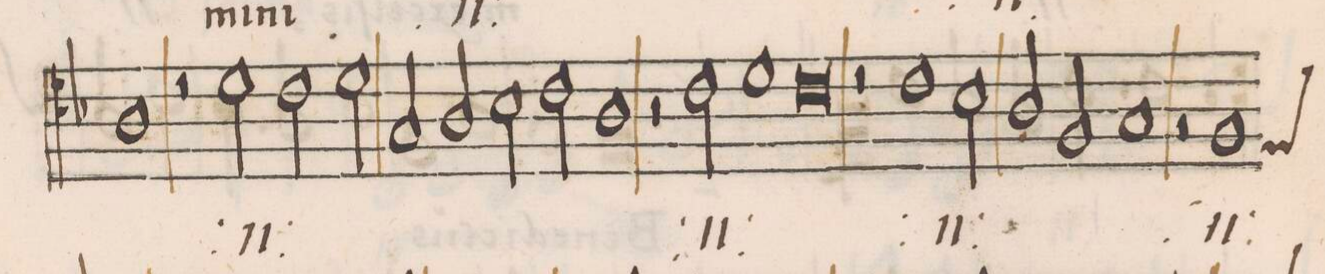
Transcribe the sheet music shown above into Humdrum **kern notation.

**kern	**text
*I"TENOR	*
*clefC4	*
*k[b-]	*
*met(c|)	*
*M2/1	*
1A	-ni
=124	=124
2r	.
2d\	in
2c\	no-
2d\	-mi-
=125	=125
2G/	-ne
2A/	do-
2B-\	.
2c\	-mi-
=126	=126
1A	-ni
2r	.
2c\	do-
=127	=127
1d	-mi-
0c	-ni
=128	=128
2r	.
1c	do-
=129	=129
2B-\	.
2A/	-mi-
2F/	.
=130	=130
1G	-ni
2r	.
*custos:E	*
1F	in
=131	=131
*-	*-
